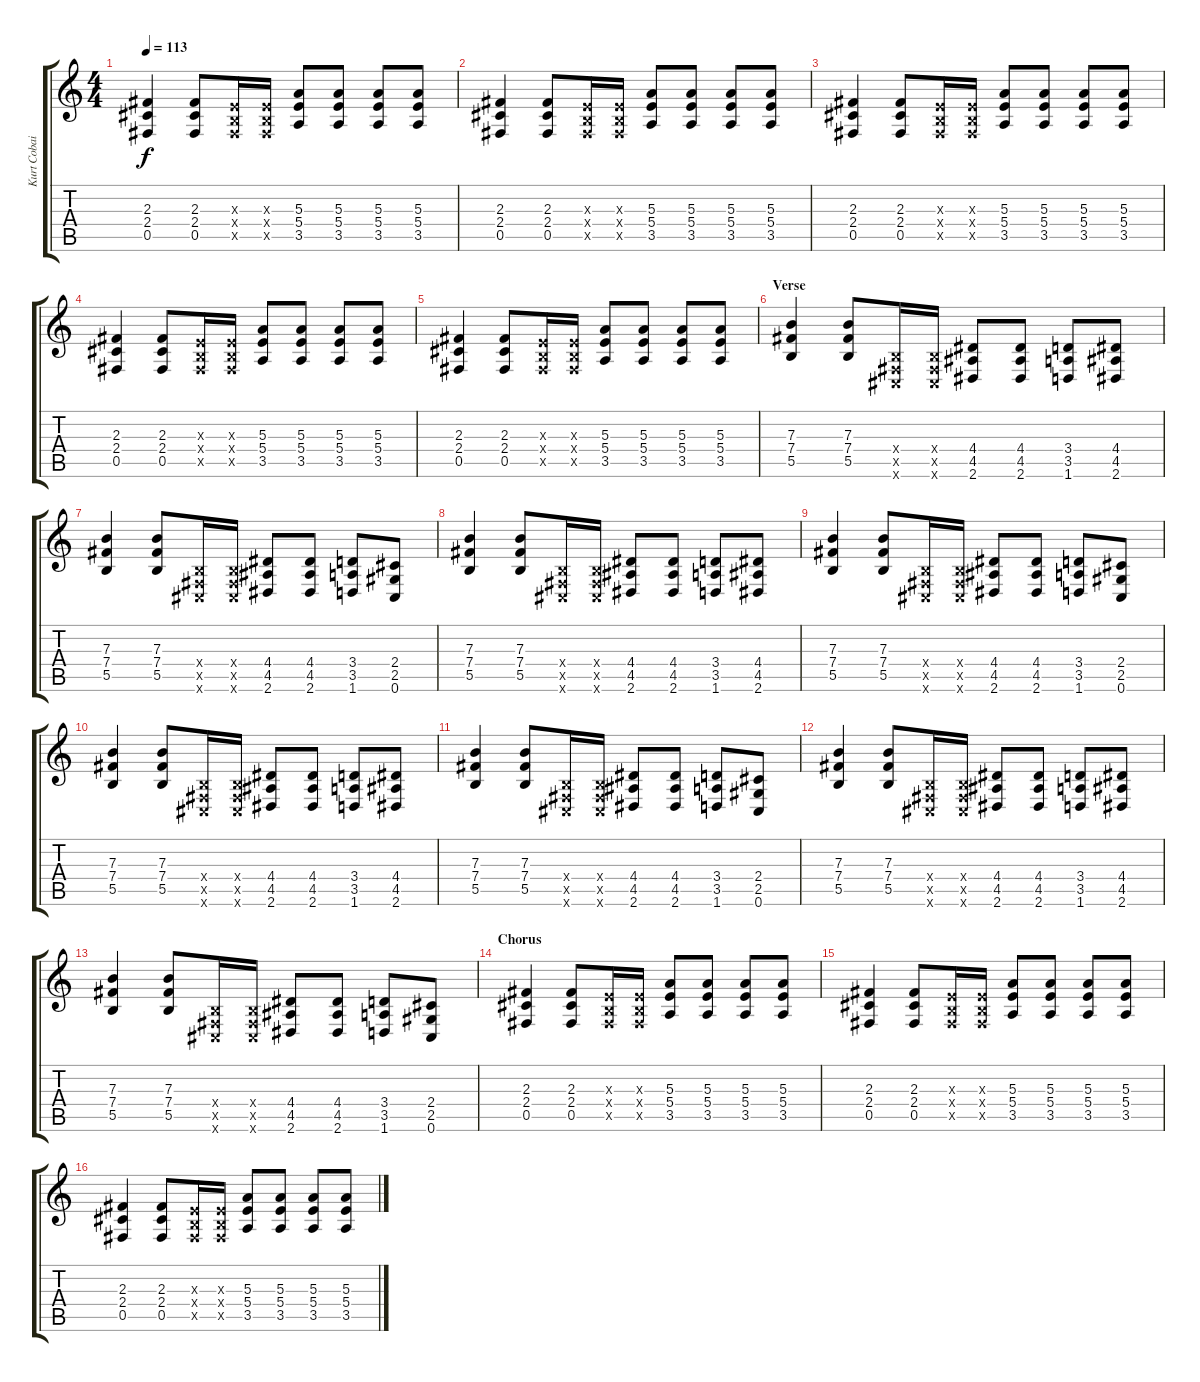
\track ("Kurt Cobain" "Kurt Cobai") {instrument distortionguitar}
\staff {score tabs}
\tuning (Db4 Ab3 E3 B2 Gb2 Db2) {hide}
\ts (4 4)
\tempo 113
\clef g2
\ks c
(2.3 2.4 0.5).4{dy f} (2.3 2.4 0.5).8 (0.3{x} 0.4{x} 0.5{x}).16 (0.3{x} 0.4{x} 0.5{x}).16 (5.3 5.4 3.5).8 (5.3 5.4 3.5).8 (5.3 5.4 3.5).8 (5.3 5.4 3.5).8 |
(2.3 2.4 0.5).4 (2.3 2.4 0.5).8 (0.3{x} 0.4{x} 0.5{x}).16 (0.3{x} 0.4{x} 0.5{x}).16 (5.3 5.4 3.5).8 (5.3 5.4 3.5).8 (5.3 5.4 3.5).8 (5.3 5.4 3.5).8 |
(2.3 2.4 0.5).4 (2.3 2.4 0.5).8 (0.3{x} 0.4{x} 0.5{x}).16 (0.3{x} 0.4{x} 0.5{x}).16 (5.3 5.4 3.5).8 (5.3 5.4 3.5).8 (5.3 5.4 3.5).8 (5.3 5.4 3.5).8 |
(2.3 2.4 0.5).4 (2.3 2.4 0.5).8 (0.3{x} 0.4{x} 0.5{x}).16 (0.3{x} 0.4{x} 0.5{x}).16 (5.3 5.4 3.5).8 (5.3 5.4 3.5).8 (5.3 5.4 3.5).8 (5.3 5.4 3.5).8 |
(2.3 2.4 0.5).4 (2.3 2.4 0.5).8 (0.3{x} 0.4{x} 0.5{x}).16 (0.3{x} 0.4{x} 0.5{x}).16 (5.3 5.4 3.5).8 (5.3 5.4 3.5).8 (5.3 5.4 3.5).8 (5.3 5.4 3.5).8 |
\section ("" "Verse")
(7.3 7.4 5.5).4 (7.3 7.4 5.5).8 (0.4{x} 0.5{x} 0.6{x}).16 (0.4{x} 0.5{x} 0.6{x}).16 (4.4 4.5 2.6).8 (4.4 4.5 2.6).8 (3.4 3.5 1.6).8 (4.4 4.5 2.6).8 |
(7.3 7.4 5.5).4 (7.3 7.4 5.5).8 (0.4{x} 0.5{x} 0.6{x}).16 (0.4{x} 0.5{x} 0.6{x}).16 (4.4 4.5 2.6).8 (4.4 4.5 2.6).8 (3.4 3.5 1.6).8 (2.4 2.5 0.6).8 |
(7.3 7.4 5.5).4 (7.3 7.4 5.5).8 (0.4{x} 0.5{x} 0.6{x}).16 (0.4{x} 0.5{x} 0.6{x}).16 (4.4 4.5 2.6).8 (4.4 4.5 2.6).8 (3.4 3.5 1.6).8 (4.4 4.5 2.6).8 |
(7.3 7.4 5.5).4 (7.3 7.4 5.5).8 (0.4{x} 0.5{x} 0.6{x}).16 (0.4{x} 0.5{x} 0.6{x}).16 (4.4 4.5 2.6).8 (4.4 4.5 2.6).8 (3.4 3.5 1.6).8 (2.4 2.5 0.6).8 |
(7.3 7.4 5.5).4 (7.3 7.4 5.5).8 (0.4{x} 0.5{x} 0.6{x}).16 (0.4{x} 0.5{x} 0.6{x}).16 (4.4 4.5 2.6).8 (4.4 4.5 2.6).8 (3.4 3.5 1.6).8 (4.4 4.5 2.6).8 |
(7.3 7.4 5.5).4 (7.3 7.4 5.5).8 (0.4{x} 0.5{x} 0.6{x}).16 (0.4{x} 0.5{x} 0.6{x}).16 (4.4 4.5 2.6).8 (4.4 4.5 2.6).8 (3.4 3.5 1.6).8 (2.4 2.5 0.6).8 |
(7.3 7.4 5.5).4 (7.3 7.4 5.5).8 (0.4{x} 0.5{x} 0.6{x}).16 (0.4{x} 0.5{x} 0.6{x}).16 (4.4 4.5 2.6).8 (4.4 4.5 2.6).8 (3.4 3.5 1.6).8 (4.4 4.5 2.6).8 |
(7.3 7.4 5.5).4 (7.3 7.4 5.5).8 (0.4{x} 0.5{x} 0.6{x}).16 (0.4{x} 0.5{x} 0.6{x}).16 (4.4 4.5 2.6).8 (4.4 4.5 2.6).8 (3.4 3.5 1.6).8 (2.4 2.5 0.6).8 |
\section ("" "Chorus")
(2.3 2.4 0.5).4 (2.3 2.4 0.5).8 (0.3{x} 0.4{x} 0.5{x}).16 (0.3{x} 0.4{x} 0.5{x}).16 (5.3 5.4 3.5).8 (5.3 5.4 3.5).8 (5.3 5.4 3.5).8 (5.3 5.4 3.5).8 |
(2.3 2.4 0.5).4 (2.3 2.4 0.5).8 (0.3{x} 0.4{x} 0.5{x}).16 (0.3{x} 0.4{x} 0.5{x}).16 (5.3 5.4 3.5).8 (5.3 5.4 3.5).8 (5.3 5.4 3.5).8 (5.3 5.4 3.5).8 |
(2.3 2.4 0.5).4 (2.3 2.4 0.5).8 (0.3{x} 0.4{x} 0.5{x}).16 (0.3{x} 0.4{x} 0.5{x}).16 (5.3 5.4 3.5).8 (5.3 5.4 3.5).8 (5.3 5.4 3.5).8 (5.3 5.4 3.5).8
